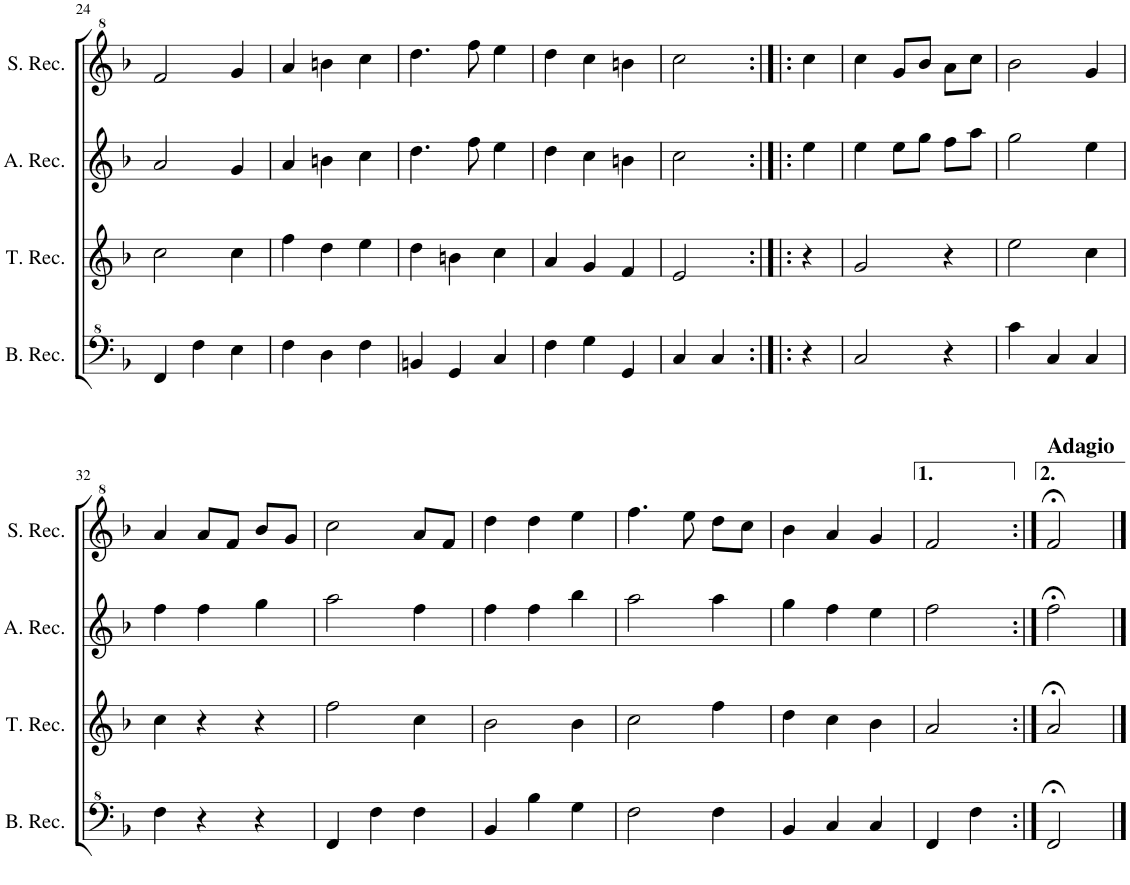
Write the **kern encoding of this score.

**kern	**kern	**kern	**kern
*part4	*part3	*part2	*part1
*staff4	*staff3	*staff2	*staff1
*I"Bass Recorder	*I"Tenor Recorder	*I"Alto Recorder	*I"Soprano Recorder
*I'B. Rec.	*I'T. Rec.	*I'A. Rec.	*I'S. Rec.
!!LO:PB:g=z
*clefF^4	*clefG2	*clefG2	*clefG^2
*k[b-]	*k[b-]	*k[b-]	*k[b-]
*M3/4	*M3/4	*M3/4	*M3/4
=24	=24	=24	=24
4F/	2cc\	2a/	2ff/
4f\	.	.	.
4e\	4cc\	4g/	4gg/
=25	=25	=25	=25
4f\	4ff\	4a/	4aa/
4d\	4dd\	4bn\	4bbn\
4f\	4ee\	4cc\	4ccc\
=26	=26	=26	=26
4Bn/	4dd\	4.dd\	4.ddd\
4G/	4bn\	.	.
.	.	8ff\	8fff\
4c/	4cc\	4ee\	4eee\
=27	=27	=27	=27
4f\	4a/	4dd\	4ddd\
4g\	4g/	4cc\	4ccc\
4G/	4f/	4bn\	4bbn\
=28	=28	=28	=28
4c/	2e/	2cc\	2ccc\
4c/	.	.	.
=29:|!|:	=29:|!|:	=29:|!|:	=29:|!|:
4r	4r	4ee\	4ccc\
=30	=30	=30	=30
2c/	2g/	4ee\	4ccc\
.	.	8ee\L	8gg/L
.	.	8gg\J	8bb-/J
4r	4r	8ff\L	8aa\L
.	.	8aa\J	8ccc\J
=31	=31	=31	=31
4cc\	2ee\	2gg\	2bb-\
4c/	.	.	.
4c/	4cc\	4ee\	4gg/
!!LO:LB:g=z
=32	=32	=32	=32
4f\	4cc\	4ff\	4aa/
4r	4r	4ff\	8aa/L
.	.	.	8ff/J
4r	4r	4gg\	8bb-/L
.	.	.	8gg/J
=33	=33	=33	=33
4F/	2ff\	2aa\	2ccc\
4f\	.	.	.
4f\	4cc\	4ff\	8aa/L
.	.	.	8ff/J
=34	=34	=34	=34
4B-/	2b-\	4ff\	4ddd\
4b-\	.	4ff\	4ddd\
4g\	4b-\	4bb-\	4eee\
=35	=35	=35	=35
2f\	2cc\	2aa\	4.fff\
.	.	.	8eee\
4f\	4ff\	4aa\	8ddd\L
.	.	.	8ccc\J
=36	=36	=36	=36
4B-/	4dd\	4gg\	4bb-\
4c/	4cc\	4ff\	4aa/
4c/	4b-\	4ee\	4gg/
=37	=37	=37	=37
4F/	2a/	2ff\	2ff/
4f\	.	.	.
=38:|!	=38:|!	=38:|!	=38:|!
!	!	!	!LO:TX:a:B:t=Adagio
2F;</	2a;</	2ff;<\	2ff;</
==	==	==	==
*-	*-	*-	*-
